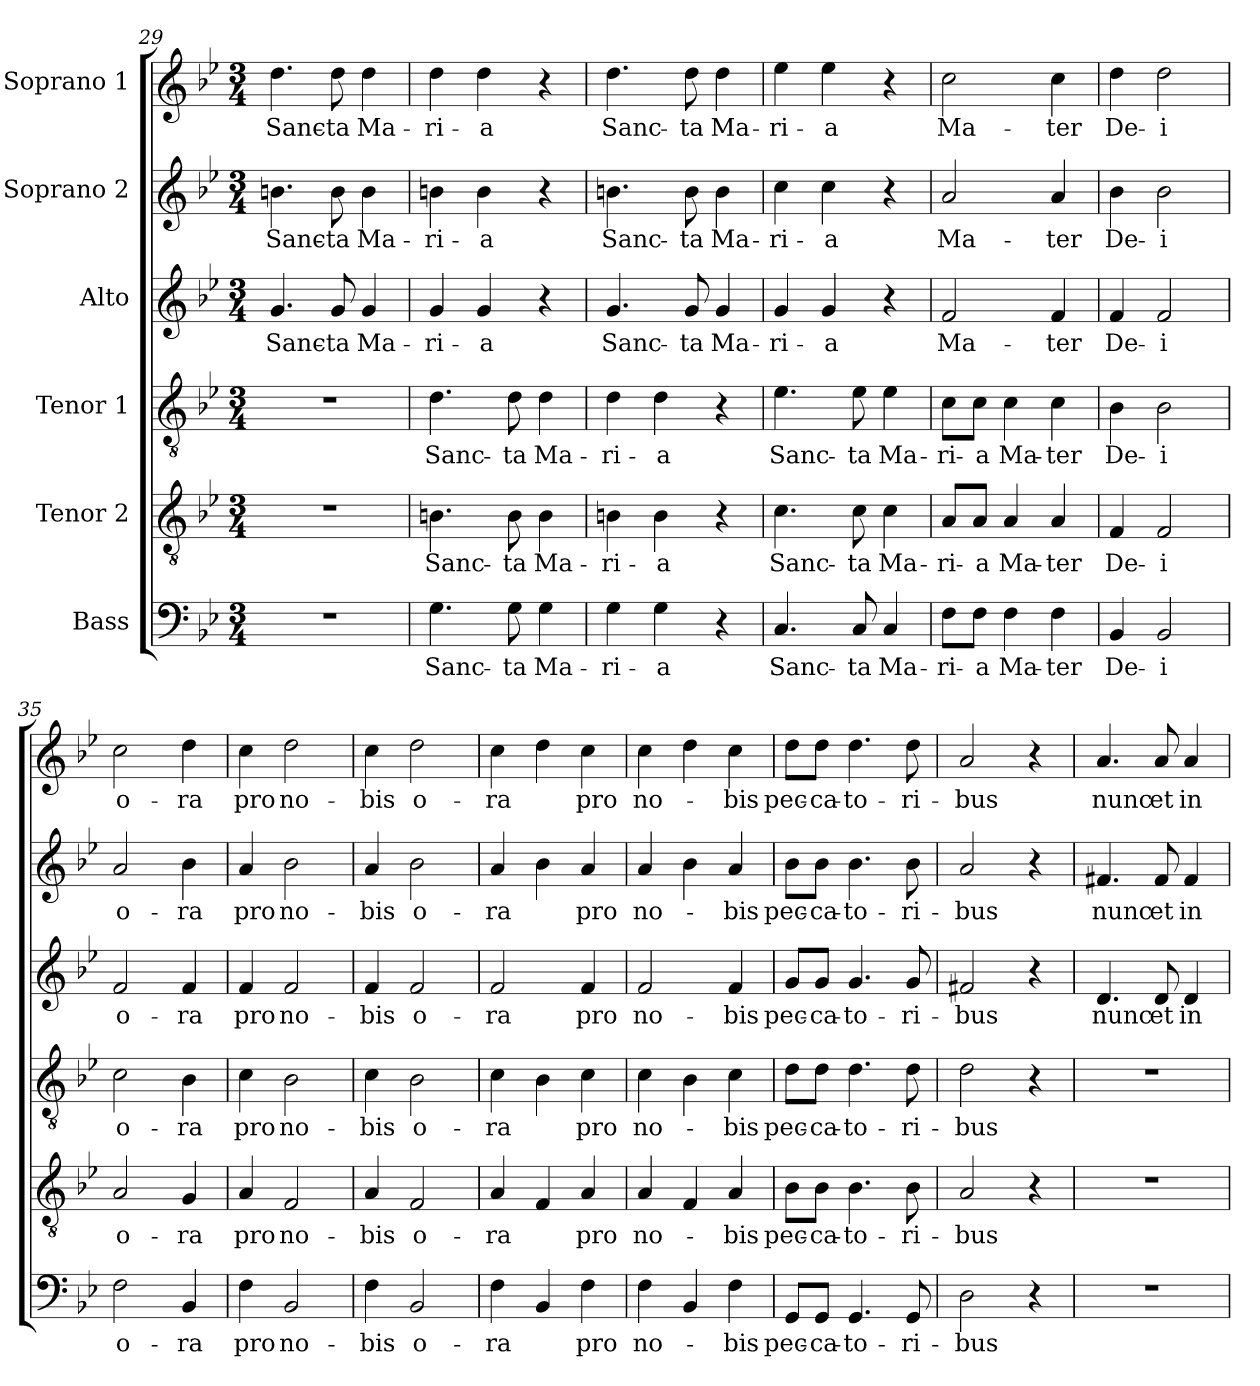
**kern	**text	**kern	**text	**kern	**text	**kern	**text	**kern	**text	**kern	**text
*part6	*part6	*part5	*part5	*part4	*part4	*part3	*part3	*part2	*part2	*part1	*part1
*staff6	*staff6	*staff5	*staff5	*staff4	*staff4	*staff3	*staff3	*staff2	*staff2	*staff1	*staff1
*I"Bass	*	*I"Tenor 2	*	*I"Tenor 1	*	*I"Alto	*	*I"Soprano 2	*	*I"Soprano 1	*
*clefF4	*	*clefGv2	*	*clefGv2	*	*clefG2	*	*clefG2	*	*clefG2	*
*k[b-e-]	*	*k[b-e-]	*	*k[b-e-]	*	*k[b-e-]	*	*k[b-e-]	*	*k[b-e-]	*
*g:	*	*g:	*	*g:	*	*g:	*	*g:	*	*g:	*
*M3/4	*	*M3/4	*	*M3/4	*	*M3/4	*	*M3/4	*	*M3/4	*
=29	=29	=29	=29	=29	=29	=29	=29	=29	=29	=29	=29
2.r	.	2.r	.	2.r	.	4.g/	Sanc-	4.bn\	Sanc-	4.dd\	Sanc-
.	.	.	.	.	.	8g/	-ta	8b\	-ta	8dd\	-ta
.	.	.	.	.	.	4g/	Ma-	4b\	Ma-	4dd\	Ma-
=30	=30	=30	=30	=30	=30	=30	=30	=30	=30	=30	=30
4.G\	Sanc-	4.Bn\	Sanc-	4.d\	Sanc-	4g/	-ri-	4bn\	-ri-	4dd\	-ri-
.	.	.	.	.	.	4g/	-a	4b\	-a	4dd\	-a
8G\	-ta	8B\	-ta	8d\	-ta	.	.	.	.	.	.
4G\	Ma-	4B\	Ma-	4d\	Ma-	4r	.	4r	.	4r	.
!!LO:LB:g=z
=31	=31	=31	=31	=31	=31	=31	=31	=31	=31	=31	=31
4G\	-ri-	4Bn\	-ri-	4d\	-ri-	4.g/	Sanc-	4.bn\	Sanc-	4.dd\	Sanc-
4G\	-a	4B\	-a	4d\	-a	.	.	.	.	.	.
.	.	.	.	.	.	8g/	-ta	8b\	-ta	8dd\	-ta
4r	.	4r	.	4r	.	4g/	Ma-	4b\	Ma-	4dd\	Ma-
=32	=32	=32	=32	=32	=32	=32	=32	=32	=32	=32	=32
4.C/	Sanc-	4.c\	Sanc-	4.e-\	Sanc-	4g/	-ri-	4cc\	-ri-	4ee-\	-ri-
.	.	.	.	.	.	4g/	-a	4cc\	-a	4ee-\	-a
8C/	-ta	8c\	-ta	8e-\	-ta	.	.	.	.	.	.
4C/	Ma-	4c\	Ma-	4e-\	Ma-	4r	.	4r	.	4r	.
=33	=33	=33	=33	=33	=33	=33	=33	=33	=33	=33	=33
8F\L	-ri-	8A/L	-ri-	8c\L	-ri-	2f/	Ma-	2a/	Ma-	2cc\	Ma-
8F\J	-a	8A/J	-a	8c\J	-a	.	.	.	.	.	.
4F\	Ma-	4A/	Ma-	4c\	Ma-	.	.	.	.	.	.
4F\	-ter	4A/	-ter	4c\	-ter	4f/	-ter	4a/	-ter	4cc\	-ter
=34	=34	=34	=34	=34	=34	=34	=34	=34	=34	=34	=34
4BB-/	De-	4F/	De-	4B-\	De-	4f/	De-	4b-\	De-	4dd\	De-
2BB-/	-i	2F/	-i	2B-\	-i	2f/	-i	2b-\	-i	2dd\	-i
=35	=35	=35	=35	=35	=35	=35	=35	=35	=35	=35	=35
2F\	o-	2A/	o-	2c\	o-	2f/	o-	2a/	o-	2cc\	o-
4BB-/	-ra	4G/	-ra	4B-\	-ra	4f/	-ra	4b-\	-ra	4dd\	-ra
=36	=36	=36	=36	=36	=36	=36	=36	=36	=36	=36	=36
4F\	pro	4A/	pro	4c\	pro	4f/	pro	4a/	pro	4cc\	pro
2BB-/	no-	2F/	no-	2B-\	no-	2f/	no-	2b-\	no-	2dd\	no-
=37	=37	=37	=37	=37	=37	=37	=37	=37	=37	=37	=37
4F\	-bis	4A/	-bis	4c\	-bis	4f/	-bis	4a/	-bis	4cc\	-bis
2BB-/	o-	2F/	o-	2B-\	o-	2f/	o-	2b-\	o-	2dd\	o-
!!LO:PB:g=z
=38	=38	=38	=38	=38	=38	=38	=38	=38	=38	=38	=38
4F\	-ra	4A/	-ra	4c\	-ra	2f/	-ra	4a/	-ra	4cc\	-ra
4BB-/	.	4F/	.	4B-\	.	.	.	4b-\	.	4dd\	.
4F\	pro	4A/	pro	4c\	pro	4f/	pro	4a/	pro	4cc\	pro
=39	=39	=39	=39	=39	=39	=39	=39	=39	=39	=39	=39
4F\	no-	4A/	no-	4c\	no-	2f/	no-	4a/	no-	4cc\	no-
4BB-/	.	4F/	.	4B-\	.	.	.	4b-\	.	4dd\	.
4F\	-bis	4A/	-bis	4c\	-bis	4f/	-bis	4a/	-bis	4cc\	-bis
=40	=40	=40	=40	=40	=40	=40	=40	=40	=40	=40	=40
8GG/L	pec-	8B-\L	pec-	8d\L	pec-	8g/L	pec-	8b-\L	pec-	8dd\L	pec-
8GG/J	-ca-	8B-\J	-ca-	8d\J	-ca-	8g/J	-ca-	8b-\J	-ca-	8dd\J	-ca-
4.GG/	-to-	4.B-\	-to-	4.d\	-to-	4.g/	-to-	4.b-\	-to-	4.dd\	-to-
8GG/	-ri-	8B-\	-ri-	8d\	-ri-	8g/	-ri-	8b-\	-ri-	8dd\	-ri-
=41	=41	=41	=41	=41	=41	=41	=41	=41	=41	=41	=41
2D\	-bus	2A/	-bus	2d\	-bus	2f#X/	-bus	2a/	-bus	2a/	-bus
4r	.	4r	.	4r	.	4r	.	4r	.	4r	.
=42	=42	=42	=42	=42	=42	=42	=42	=42	=42	=42	=42
2.r	.	2.r	.	2.r	.	4.d/	nunc	4.f#X/	nunc	4.a/	nunc
.	.	.	.	.	.	8d/	et	8f#/	et	8a/	et
.	.	.	.	.	.	4d/	in	4f#/	in	4a/	in
=	=	=	=	=	=	=	=	=	=	=	=
*-	*-	*-	*-	*-	*-	*-	*-	*-	*-	*-	*-
